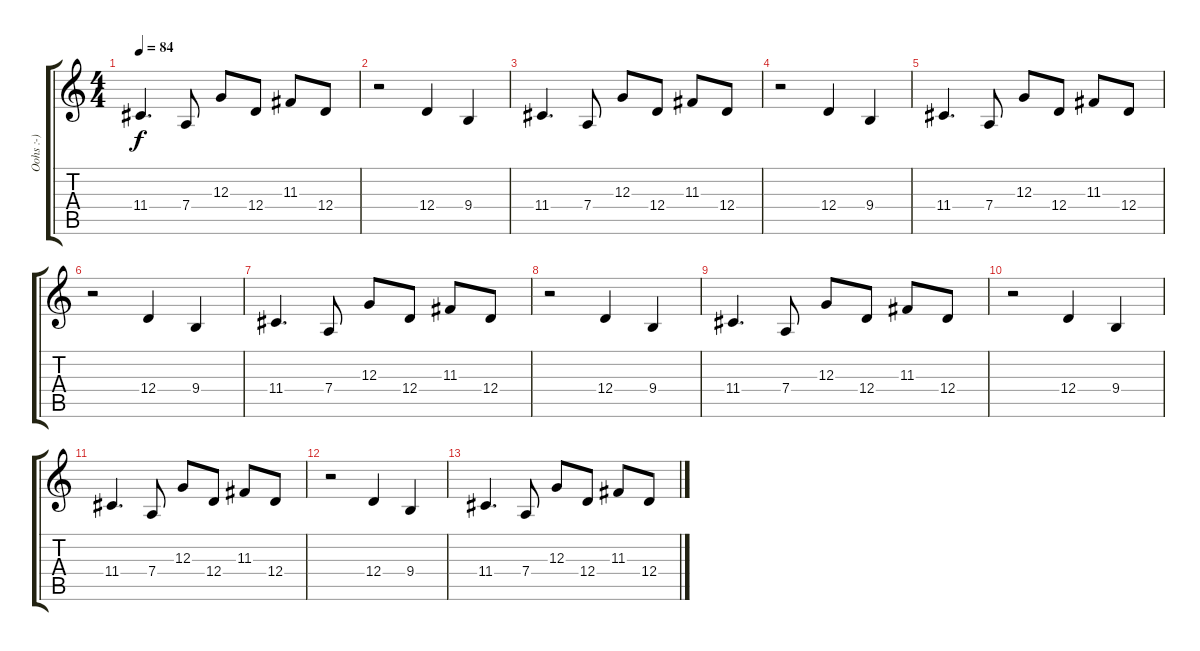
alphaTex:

\track ("Oohs :-)" "Oohs :-)") {instrument pad6metallic}
\staff {score tabs}
\tuning (E4 B3 G3 D3 A2 E2) {hide}
\ts (4 4)
\tempo 84
\clef g2
\ks c
11.4.4{d dy f} 7.4.8 12.3.8 12.4.8 11.3.8 12.4.8 |
r.2 12.4.4 9.4.4 |
11.4.4{d} 7.4.8 12.3.8 12.4.8 11.3.8 12.4.8 |
r.2 12.4.4 9.4.4 |
11.4.4{d} 7.4.8 12.3.8 12.4.8 11.3.8 12.4.8 |
r.2 12.4.4 9.4.4 |
11.4.4{d} 7.4.8 12.3.8 12.4.8 11.3.8 12.4.8 |
r.2 12.4.4 9.4.4 |
11.4.4{d} 7.4.8 12.3.8 12.4.8 11.3.8 12.4.8 |
r.2 12.4.4 9.4.4 |
11.4.4{d} 7.4.8 12.3.8 12.4.8 11.3.8 12.4.8 |
r.2 12.4.4 9.4.4 |
11.4.4{d} 7.4.8 12.3.8 12.4.8 11.3.8 12.4.8
